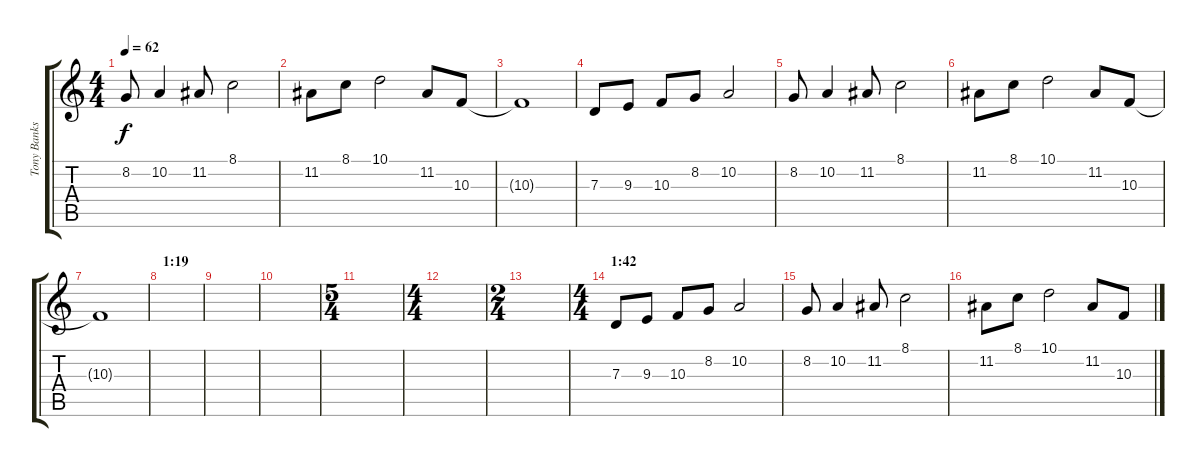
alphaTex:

\track ("Tony Banks (keyboard theme)" "Tony Banks") {instrument synthstrings2}
\staff {score tabs}
\tuning (E4 B3 G3 D3 A2 E2) {hide}
\ts (4 4)
\tempo 62
\clef g2
\ks c
8.2.8{dy f} 10.2.4 11.2.8 8.1.2 |
11.2.8 8.1.8 10.1.2 11.2.8 10.3.8 |
10.3{t}.1 |
7.3.8 9.3.8 10.3.8 8.2.8 10.2.2 |
8.2.8 10.2.4 11.2.8 8.1.2 |
11.2.8 8.1.8 10.1.2 11.2.8 10.3.8 |
10.3{t}.1 |
\section ("" "1:19")
|
|
|
\ts (5 4)
|
\ts (4 4)
|
\ts (2 4)
|
\ts (4 4)
\section ("" "1:42")
7.3.8 9.3.8 10.3.8 8.2.8 10.2.2 |
8.2.8 10.2.4 11.2.8 8.1.2 |
11.2.8 8.1.8 10.1.2 11.2.8 10.3.8
